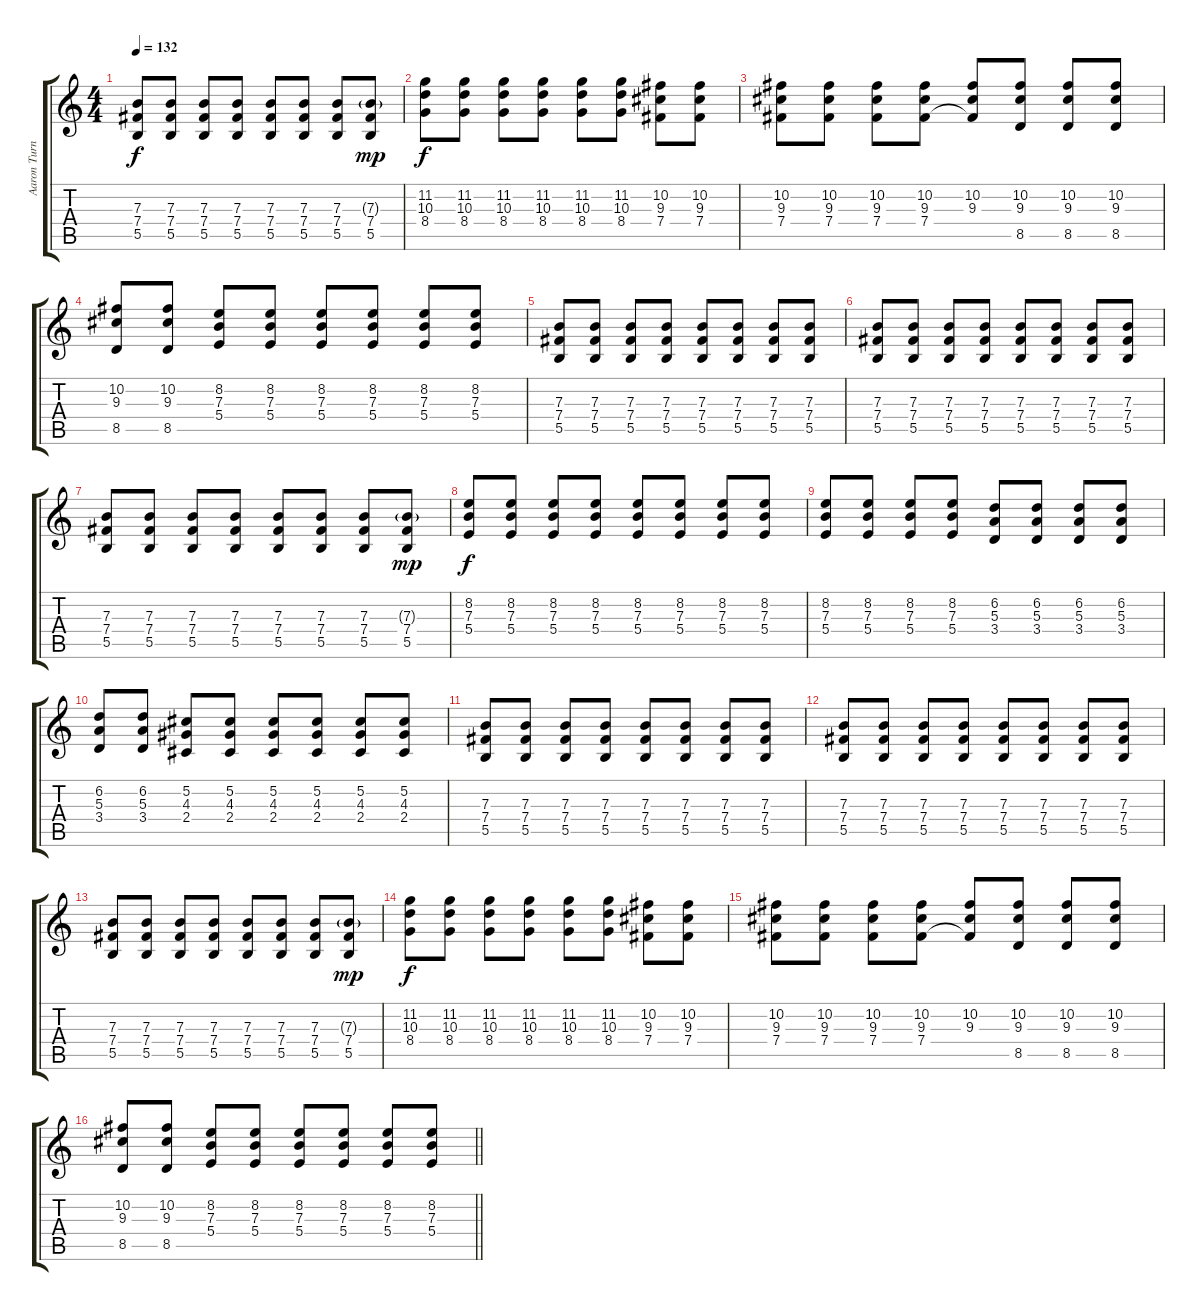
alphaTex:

\track ("Aaron Turner Dist" "Aaron Turn") {instrument distortionguitar}
\staff {score tabs}
\tuning (Db4 Ab3 E3 B2 Gb2 B1) {hide}
\ts (4 4)
\tempo 132
\clef g2
\ks c
(7.3 7.4 5.5).8{dy f} (7.3 7.4 5.5).8 (7.3 7.4 5.5).8 (7.3 7.4 5.5).8 (7.3 7.4 5.5).8 (7.3 7.4 5.5).8 (7.3 7.4 5.5).8 (7.3{g} 7.4 5.5).8{dy mp} |
(11.2 10.3 8.4).8{dy f} (11.2 10.3 8.4).8 (11.2 10.3 8.4).8 (11.2 10.3 8.4).8 (11.2 10.3 8.4).8 (11.2 10.3 8.4).8 (10.2 9.3 7.4).8 (10.2 9.3 7.4).8 |
(10.2 9.3 7.4).8 (10.2 9.3 7.4).8 (10.2 9.3 7.4).8 (10.2 9.3 7.4).8 (10.2 9.3 7.4{t}).8 (10.2 9.3 8.5).8 (10.2 9.3 8.5).8 (10.2 9.3 8.5).8 |
(10.2 9.3 8.5).8 (10.2 9.3 8.5).8 (8.2 7.3 5.4).8 (8.2 7.3 5.4).8 (8.2 7.3 5.4).8 (8.2 7.3 5.4).8 (8.2 7.3 5.4).8 (8.2 7.3 5.4).8 |
(7.3 7.4 5.5).8 (7.3 7.4 5.5).8 (7.3 7.4 5.5).8 (7.3 7.4 5.5).8 (7.3 7.4 5.5).8 (7.3 7.4 5.5).8 (7.3 7.4 5.5).8 (7.3 7.4 5.5).8 |
(7.3 7.4 5.5).8 (7.3 7.4 5.5).8 (7.3 7.4 5.5).8 (7.3 7.4 5.5).8 (7.3 7.4 5.5).8 (7.3 7.4 5.5).8 (7.3 7.4 5.5).8 (7.3 7.4 5.5).8 |
(7.3 7.4 5.5).8 (7.3 7.4 5.5).8 (7.3 7.4 5.5).8 (7.3 7.4 5.5).8 (7.3 7.4 5.5).8 (7.3 7.4 5.5).8 (7.3 7.4 5.5).8 (7.3{g} 7.4 5.5).8{dy mp} |
(8.2 7.3 5.4).8{dy f} (8.2 7.3 5.4).8 (8.2 7.3 5.4).8 (8.2 7.3 5.4).8 (8.2 7.3 5.4).8 (8.2 7.3 5.4).8 (8.2 7.3 5.4).8 (8.2 7.3 5.4).8 |
(8.2 7.3 5.4).8 (8.2 7.3 5.4).8 (8.2 7.3 5.4).8 (8.2 7.3 5.4).8 (6.2 5.3 3.4).8 (6.2 5.3 3.4).8 (6.2 5.3 3.4).8 (6.2 5.3 3.4).8 |
(6.2 5.3 3.4).8 (6.2 5.3 3.4).8 (5.2 4.3 2.4).8 (5.2 4.3 2.4).8 (5.2 4.3 2.4).8 (5.2 4.3 2.4).8 (5.2 4.3 2.4).8 (5.2 4.3 2.4).8 |
(7.3 7.4 5.5).8 (7.3 7.4 5.5).8 (7.3 7.4 5.5).8 (7.3 7.4 5.5).8 (7.3 7.4 5.5).8 (7.3 7.4 5.5).8 (7.3 7.4 5.5).8 (7.3 7.4 5.5).8 |
(7.3 7.4 5.5).8 (7.3 7.4 5.5).8 (7.3 7.4 5.5).8 (7.3 7.4 5.5).8 (7.3 7.4 5.5).8 (7.3 7.4 5.5).8 (7.3 7.4 5.5).8 (7.3 7.4 5.5).8 |
(7.3 7.4 5.5).8 (7.3 7.4 5.5).8 (7.3 7.4 5.5).8 (7.3 7.4 5.5).8 (7.3 7.4 5.5).8 (7.3 7.4 5.5).8 (7.3 7.4 5.5).8 (7.3{g} 7.4 5.5).8{dy mp} |
(11.2 10.3 8.4).8{dy f} (11.2 10.3 8.4).8 (11.2 10.3 8.4).8 (11.2 10.3 8.4).8 (11.2 10.3 8.4).8 (11.2 10.3 8.4).8 (10.2 9.3 7.4).8 (10.2 9.3 7.4).8 |
(10.2 9.3 7.4).8 (10.2 9.3 7.4).8 (10.2 9.3 7.4).8 (10.2 9.3 7.4).8 (10.2 9.3 7.4{t}).8 (10.2 9.3 8.5).8 (10.2 9.3 8.5).8 (10.2 9.3 8.5).8 |
\barLineRight lightlight
(10.2 9.3 8.5).8 (10.2 9.3 8.5).8 (8.2 7.3 5.4).8 (8.2 7.3 5.4).8 (8.2 7.3 5.4).8 (8.2 7.3 5.4).8 (8.2 7.3 5.4).8 (8.2 7.3 5.4).8
